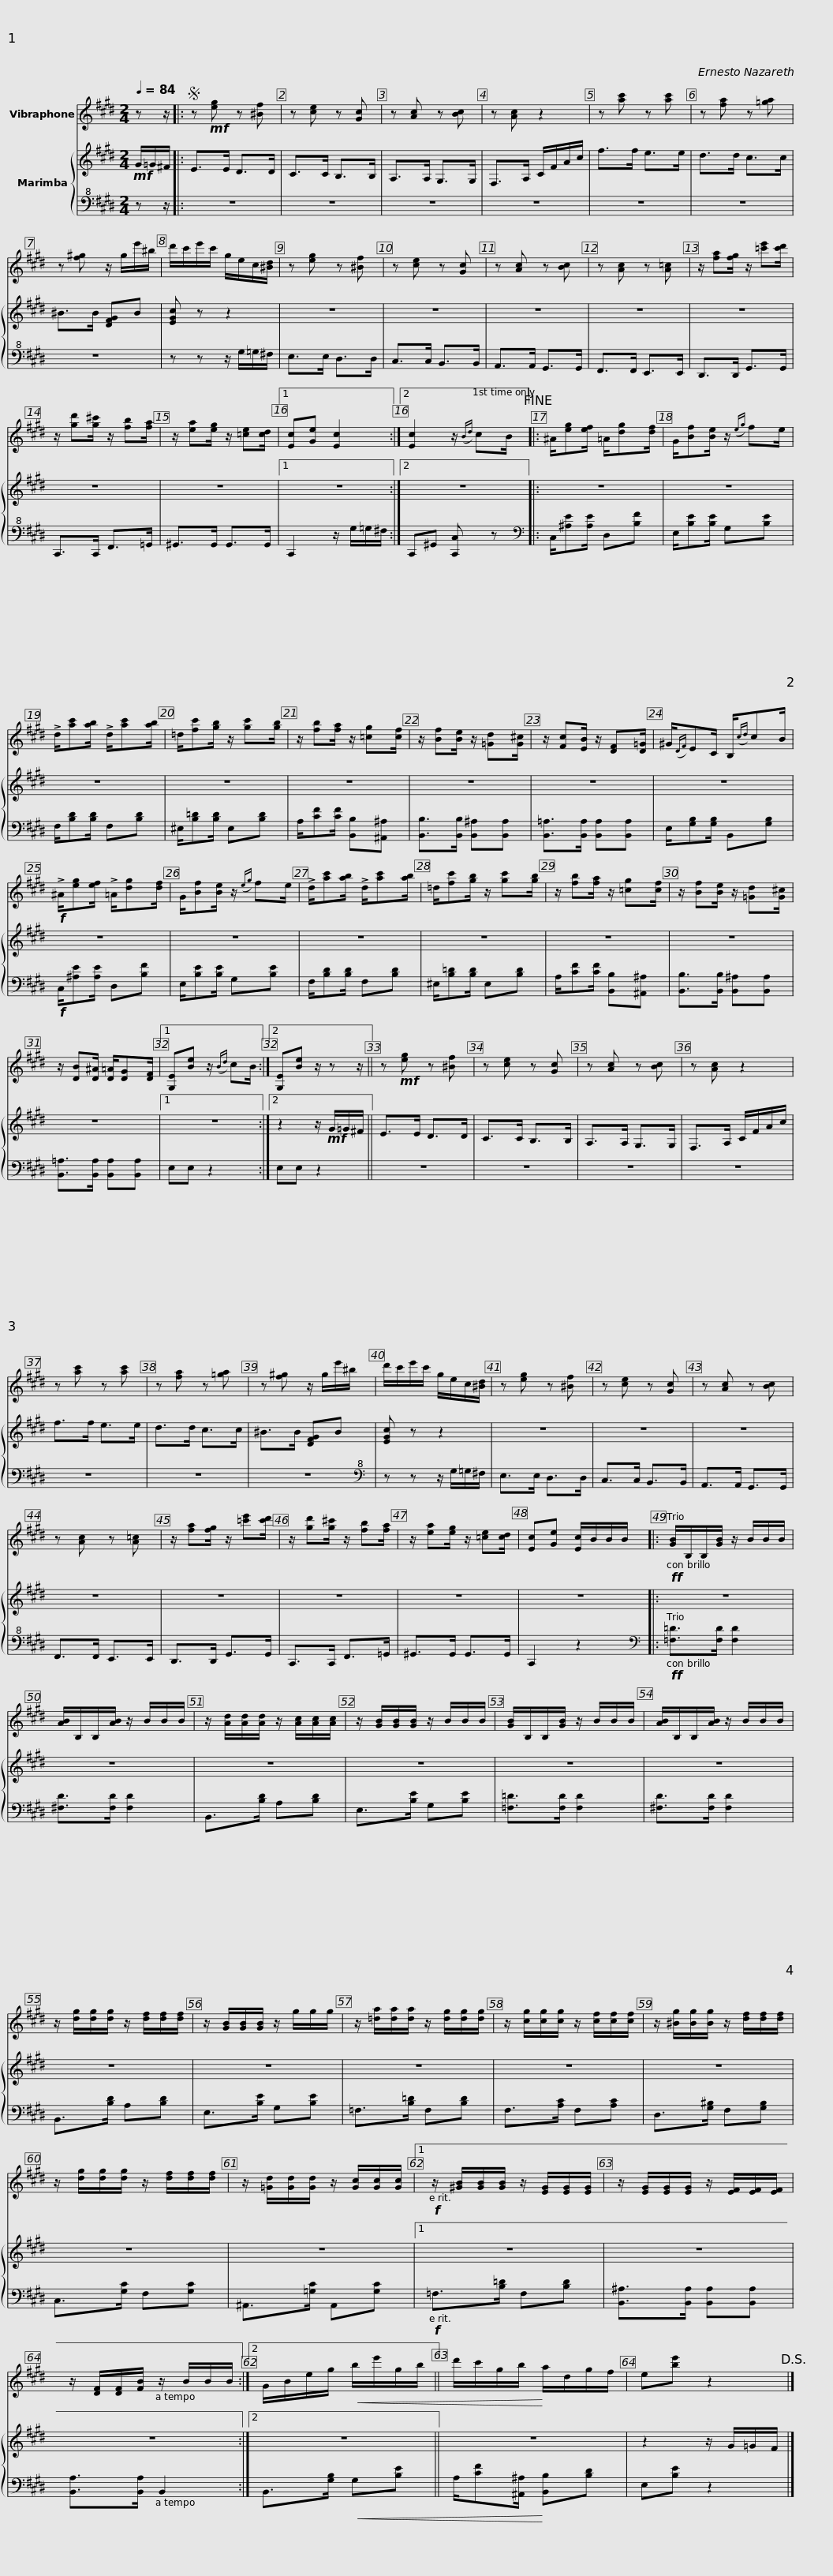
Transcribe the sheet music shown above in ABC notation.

X:1
%%score 1 { 2 | 3 }
L:1/8
Q:1/4=84
M:2/4
I:linebreak $
K:E
V:1 treble
V:2 treble
V:3 bass+8
V:1
 z z/ |:S z!mf! [eg] z [^Bf] | z [ce] z [Gc] | z [Ac] z [Bc] | z [Ac] z2 | %5
 z [ac'] z [ac'] |$ z [fa] z [=ga] | z [f^g] z/ g/e'/^b/ | d'/c'/e'/c'/ g/e/c/[^Bd]/ | z [eg] z [^Bf] | %10
 z [ce] z [Gc] | z [Ac] z [Bc] |$ z [Ac] z [A=c] | z/ [fa][fg]/ z/ [=c'e'][c'd']/ | z/ [gd'][g^c']/ z/ [fb][fa]/ | %15
 z/ [ea][eg]/ z/ [=ce][cd]/ |1 [Ec][Ge] [Ec]2 :|2$ [Ec]2 z/({Bd)} cB/!fine! |: ^A/[eg][ef]/ =A/[dg][df]/ | G/[Bf][Be]/ z/({eg)} fe/ | %20
 !>!d/[ac'][ab]/ !>!d/[ac'][ab]/ | =d/[fc'][gb]/ z/ [gc'][gb]/ |$ z/ [fb][fa]/ z/ [=cg][cf]/ | z/ [Bf][Be]/ z/ [=Gd][G^c]/ | z/ [Fc][EB]/ z/ [DF][D=G]/ | %25
 ^G/({DF)}EC/ B,/({cd)}cB/ |!f! !>!^A/[eg][ef]/ !>!=A/[dg][df]/ |$ G/[Bf][Be]/ z/({eg)} fe/ | !>!d/[ac'][ab]/ !>!d/[ac'][ab]/ | =d/[fc'][gb]/ z/ [gc'][gb]/ | %30
 z/ [fb][fa]/ z/ [=cg][cf]/ | z/ [Bf][Be]/ z/ [=Gd][G^c]/ |$ z/ [DB][D^A]/ [D=A]/[DG][DF]/ |1 [G,E][Be] z/({Bd)} cB/ :|2 [G,E][Be] z/ z z/ || %35
 z!mf! [eg] z [^Bf] | z [ce] z [Gc] | z [Ac] z [Bc] |$ z [Ac] z2 | z [ac'] z [ac'] | %40
 z [fa] z [=ga] | z [f^g] z/ g/e'/^b/ | d'/c'/e'/c'/ g/e/c/[^Bd]/ | z [eg] z [^Bf] |$ z [ce] z [Gc] | %45
 z [Ac] z [Bc] | z [Ac] z [A=c] | z/ [fa][fg]/ z/ [=c'e'][c'd']/ | z/ [gd'][g^c']/ z/ [fb][fa]/ | z/ [ea][eg]/ z/ [=ce][cd]/ |$ %50
 [Ec][Ge] [Ec]/B/B/B/ |:!ff! [GB]/B,/B,/[GB]/ z/ B/B/B/ | [AB]/B,/B,/[AB]/ z/ B/B/B/ | z/ [Ad]/[Ad]/[Ad]/ z/ [Ac]/[Ac]/[Ac]/ | z/ [GB]/[GB]/[GB]/ z/ B/B/B/ |$ %55
 [GB]/B,/B,/[GB]/ z/ B/B/B/ | [AB]/B,/B,/[AB]/ z/ B/B/B/ | z/ [dg]/[dg]/[dg]/ z/ [df]/[df]/[df]/ | z/ [GB]/[GB]/[GB]/ z/ g/g/g/ | z/ [=da]/[da]/[da]/ z/ [dg]/[dg]/[dg]/ |$ %60
 z/ [cg]/[cg]/[cg]/ z/ [cf]/[cf]/[cf]/ | z/ [^Bg]/[Bg]/[Bg]/ z/ [df]/[df]/[df]/ | z/ [dg]/[dg]/[dg]/ z/ [df]/[df]/[df]/ | z/ [=Gd]/[Gd]/[Gd]/ z/ [Gc]/[Gc]/[Gc]/ |1!f! z/ [^GB]/[GB]/[GB]/ z/ [EG]/[EG]/[EG]/ |$ %65
 z/ [EG]/[EG]/[EG]/ z/ [EF]/[EF]/[EF]/ | z/ [DF]/[DF]/[FB]/ z/ B/B/B/ :|2 G/B/e/g/!<(! b/e'/g/b/ || d'/c'/g/b/!<)! a/d/g/f/ | e[be'] z2!D.S.! |] %70
V:2
!mf! G/=G/^F/ |: E>E D>D | C>C B,>B, | A,>A, G,>G, | F,>A, C/F/A/c/ | %5
 f>f e>e |$ d>d c>c | ^B>B [DFG]B | [EGc] z z2 | z4 | %10
 z4 | z4 |$ z4 | z4 | z4 | %15
 z4 |1 z4 :|2$ z4 |: z4 | z4 | %20
 z4 | z4 |$ z4 | z4 | z4 | %25
 z4 | z4 |$ z4 | z4 | z4 | %30
 z4 | z4 |$ z4 |1 z4 :|2 z2 z/!mf! G/=G/^F/ || %35
 E>E D>D | C>C B,>B, | A,>A, G,>G, |$ F,>A, C/F/A/c/ | f>f e>e | %40
 d>d c>c | ^B>B [DFG]B | [EGc] z z2 | z4 |$ z4 | %45
 z4 | z4 | z4 | z4 | z4 |$ %50
 z4 |: z4 | z4 | z4 | z4 |$ %55
 z4 | z4 | z4 | z4 | z4 |$ %60
 z4 | z4 | z4 | z4 |1 z4 |$ %65
 z4 | z4 :|2 z4 || z4 | z2 z/ G/=G/F/ |] %70
V:3
 z z/ |: z4 | z4 | z4 | z4 | %5
 z4 |$ z4 | z4 | z z z/ G,/=G,/^F,/ | E,>E, D,>D, | %10
 C,>C, B,,>B,, | A,,>A,, G,,>G,, |$ F,,>F,, E,,>E,, | D,,>D,, G,,>G,, | C,,>C,, F,,>=G,, | %15
 ^G,,>G,, G,,>G,, |1 C,,2 z/ G,/=G,/^F,/ :|2$ C,,^G,, [C,,C,] z |:[K:bass] C,/[^A,E][A,E]/ D,[B,F] | E,/[B,E][B,E]/ G,[B,E] | %20
 F,/[B,D][B,D]/ F,[B,D] | ^E,/[B,=D][B,D]/ E,[B,D] |$ A,/[CF][CF]/ [B,,B,][^A,,^A,] | [B,,B,]>[B,,B,] [B,,^A,][B,,A,] | [B,,=A,]>[B,,A,] [B,,A,][B,,A,] | %25
 E,/[G,B,][G,B,]/ B,,[G,B,] |!f! C,/[^A,E][A,E]/ D,[B,F] |$ E,/[B,E][B,E]/ G,[B,E] | F,/[B,D][B,D]/ F,[B,D] | ^E,/[B,=D][B,D]/ E,[B,D] | %30
 A,/[CF][CF]/ [B,,B,][^A,,^A,] | [B,,B,]>[B,,B,] [B,,^A,][B,,A,] |$ [B,,=A,]>[B,,A,] [B,,A,][B,,A,] |1 E,E, z2 :|2 E,E, z2 || %35
 z4 | z4 | z4 |$ z4 | z4 | %40
 z4 | z4 |[K:bass+8] z z z/ G,/=G,/^F,/ | E,>E, D,>D, |$ C,>C, B,,>B,, | %45
 A,,>A,, G,,>G,, | F,,>F,, E,,>E,, | D,,>D,, G,,>G,, | C,,>C,, F,,>=G,, | ^G,,>G,, G,,>G,, |$ %50
 C,,2 z2 |:[K:bass]!ff! [=F,=D]>[F,D] [F,D]2 | [^F,D]>[F,D] [F,D]2 | B,,>[B,D] A,[B,D] | E,>[B,E] G,[B,E] |$ %55
 [=F,=D]>[F,D] [F,D]2 | [^F,D]>[F,D] [F,D]2 | B,,>[B,D] A,[B,D] | E,>[B,E] G,[B,E] | =F,>[B,=D] F,[B,D] |$ %60
 F,>[A,C] F,[A,C] | D,>[G,^B,] F,[G,B,] | C,>[G,C] F,[G,C] | ^A,,>[=G,C] A,,[G,C] |1!f! =F,>[B,=D] F,[B,D] |$ %65
 [B,,^A,]>[B,,A,] [B,,A,][B,,A,] | [B,,A,]>[B,,A,] B,,2 :|2 B,,>[G,B,]!<(! G,[B,E] || A,/[CF][^A,,^A,]/!<)! [B,,B,][B,D] | E,[B,E] z2 |] %70
